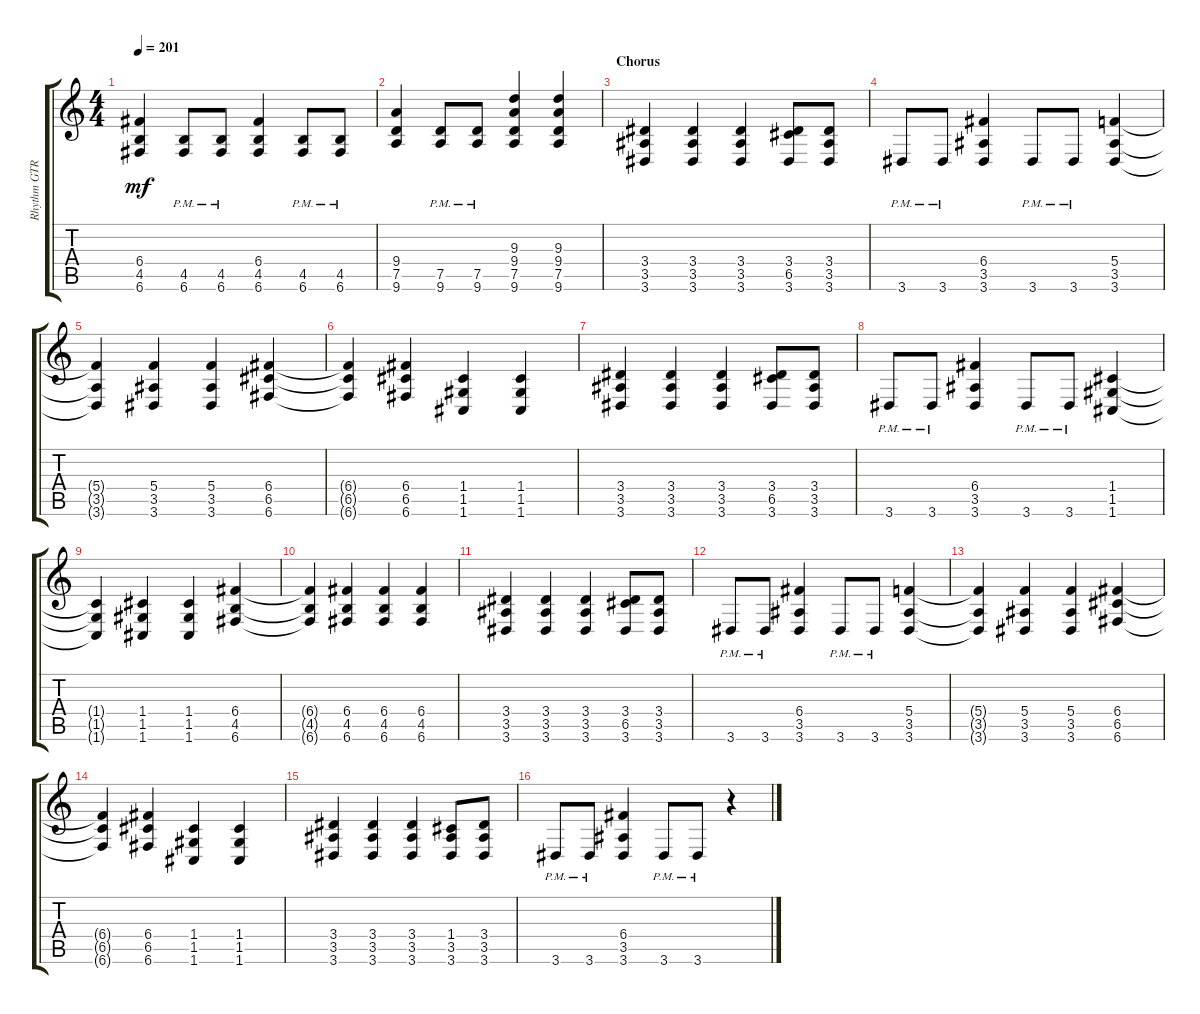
\track ("Rhythm GTR 2" "Rhythm GTR") {instrument distortionguitar}
\staff {score tabs}
\tuning (D4 A3 F3 C3 G2 C2) {hide}
\ts (4 4)
\tempo 201
\clef g2
\ks aminor
(6.4 4.5 6.6).4{dy mf} (4.5{pm} 6.6{pm}).8 (4.5{pm} 6.6{pm}).8 (6.4 4.5 6.6).4 (4.5{pm} 6.6{pm}).8 (4.5{pm} 6.6{pm}).8 |
(9.4 7.5 9.6).4 (7.5{pm} 9.6{pm}).8 (7.5{pm} 9.6{pm}).8 (9.3 9.4 7.5 9.6).4 (9.3 9.4 7.5 9.6).4 |
\section ("" "Chorus")
(3.4 3.5 3.6).4 (3.4 3.5 3.6).4 (3.4 3.5 3.6).4 (3.4 6.5 3.6).8 (3.4 3.5 3.6).8 |
3.6{pm}.8 3.6{pm}.8 (6.4 3.5 3.6).4 3.6{pm}.8 3.6{pm}.8 (5.4 3.5 3.6).4 |
(5.4{t} 3.5{t} 3.6{t}).4 (5.4 3.5 3.6).4 (5.4 3.5 3.6).4 (6.4 6.5 6.6).4 |
(6.4{t} 6.5{t} 6.6{t}).4 (6.4 6.5 6.6).4 (1.4 1.5 1.6).4 (1.4 1.5 1.6).4 |
(3.4 3.5 3.6).4 (3.4 3.5 3.6).4 (3.4 3.5 3.6).4 (3.4 6.5 3.6).8 (3.4 3.5 3.6).8 |
3.6{pm}.8 3.6{pm}.8 (6.4 3.5 3.6).4 3.6{pm}.8 3.6{pm}.8 (1.4 1.5 1.6).4 |
(1.4{t} 1.5{t} 1.6{t}).4 (1.4 1.5 1.6).4 (1.4 1.5 1.6).4 (6.4 4.5 6.6).4 |
(6.4{t} 4.5{t} 6.6{t}).4 (6.4 4.5 6.6).4 (6.4 4.5 6.6).4 (6.4 4.5 6.6).4 |
(3.4 3.5 3.6).4 (3.4 3.5 3.6).4 (3.4 3.5 3.6).4 (3.4 6.5 3.6).8 (3.4 3.5 3.6).8 |
3.6{pm}.8 3.6{pm}.8 (6.4 3.5 3.6).4 3.6{pm}.8 3.6{pm}.8 (5.4 3.5 3.6).4 |
(5.4{t} 3.5{t} 3.6{t}).4 (5.4 3.5 3.6).4 (5.4 3.5 3.6).4 (6.4 6.5 6.6).4 |
(6.4{t} 6.5{t} 6.6{t}).4 (6.4 6.5 6.6).4 (1.4 1.5 1.6).4 (1.4 1.5 1.6).4 |
(3.4 3.5 3.6).4 (3.4 3.5 3.6).4 (3.4 3.5 3.6).4 (1.4 3.5 3.6).8 (3.4 3.5 3.6).8 |
3.6{pm}.8 3.6{pm}.8 (6.4 3.5 3.6).4 3.6{pm}.8 3.6{pm}.8 r.4
